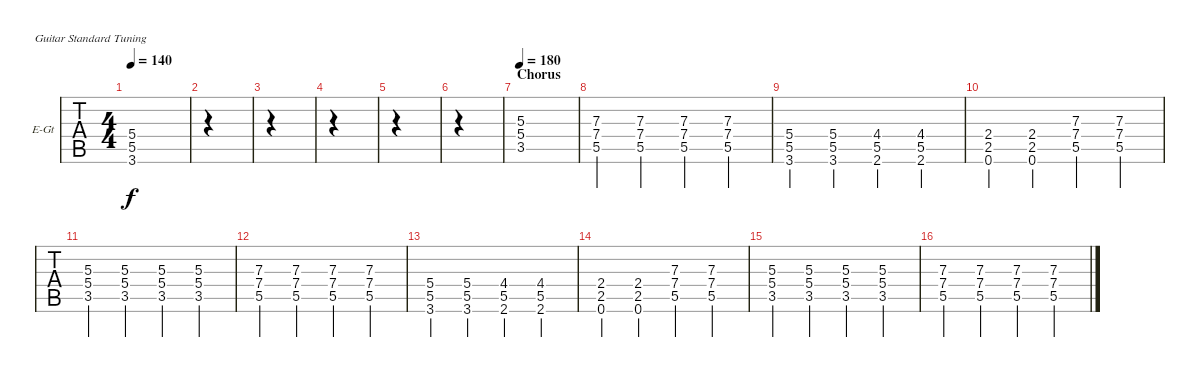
\bracketExtendMode groupsimilarinstruments
\firstSystemTrackNameOrientation horizontal
\otherSystemsTrackNameOrientation horizontal
\track ("Electric Guitar" "E-Gt") {instrument distortionguitar}
\staff {tabs}
\tuning (E4 B3 G3 D3 A2 E2)
\ts (4 4)
\tempo 140
\clef g2
\ks c
(3.6{t} 5.5{t} 5.4{t}).1{dy f} |
|
|
|
|
|
\section ("" "Chorus")
\tempo 180
(3.5 5.4 5.3).1 |
(5.5 7.4 7.3).4 (5.5 7.4 7.3).4 (5.5 7.4 7.3).4 (5.5 7.4 7.3).4 |
(3.6 5.5 5.4).4 (5.5 5.4 3.6).4 (2.6 5.5 4.4).4 (2.6 5.5 4.4).4 |
(2.4 2.5 0.6).4 (0.6 2.5 2.4).4 (5.5 7.4 7.3).4 (5.5 7.4 7.3).4 |
(3.5 5.4 5.3).4 (3.5 5.4 5.3).4 (3.5 5.4 5.3).4 (3.5 5.4 5.3).4 |
(5.5 7.4 7.3).4 (5.5 7.4 7.3).4 (5.5 7.4 7.3).4 (5.5 7.4 7.3).4 |
(3.6 5.5 5.4).4 (5.5 5.4 3.6).4 (2.6 5.5 4.4).4 (2.6 5.5 4.4).4 |
(2.4 2.5 0.6).4 (0.6 2.5 2.4).4 (5.5 7.4 7.3).4 (5.5 7.4 7.3).4 |
(3.5 5.4 5.3).4 (3.5 5.4 5.3).4 (3.5 5.4 5.3).4 (3.5 5.4 5.3).4 |
(5.5 7.4 7.3).4 (5.5 7.4 7.3).4 (5.5 7.4 7.3).4 (5.5 7.4 7.3).4
